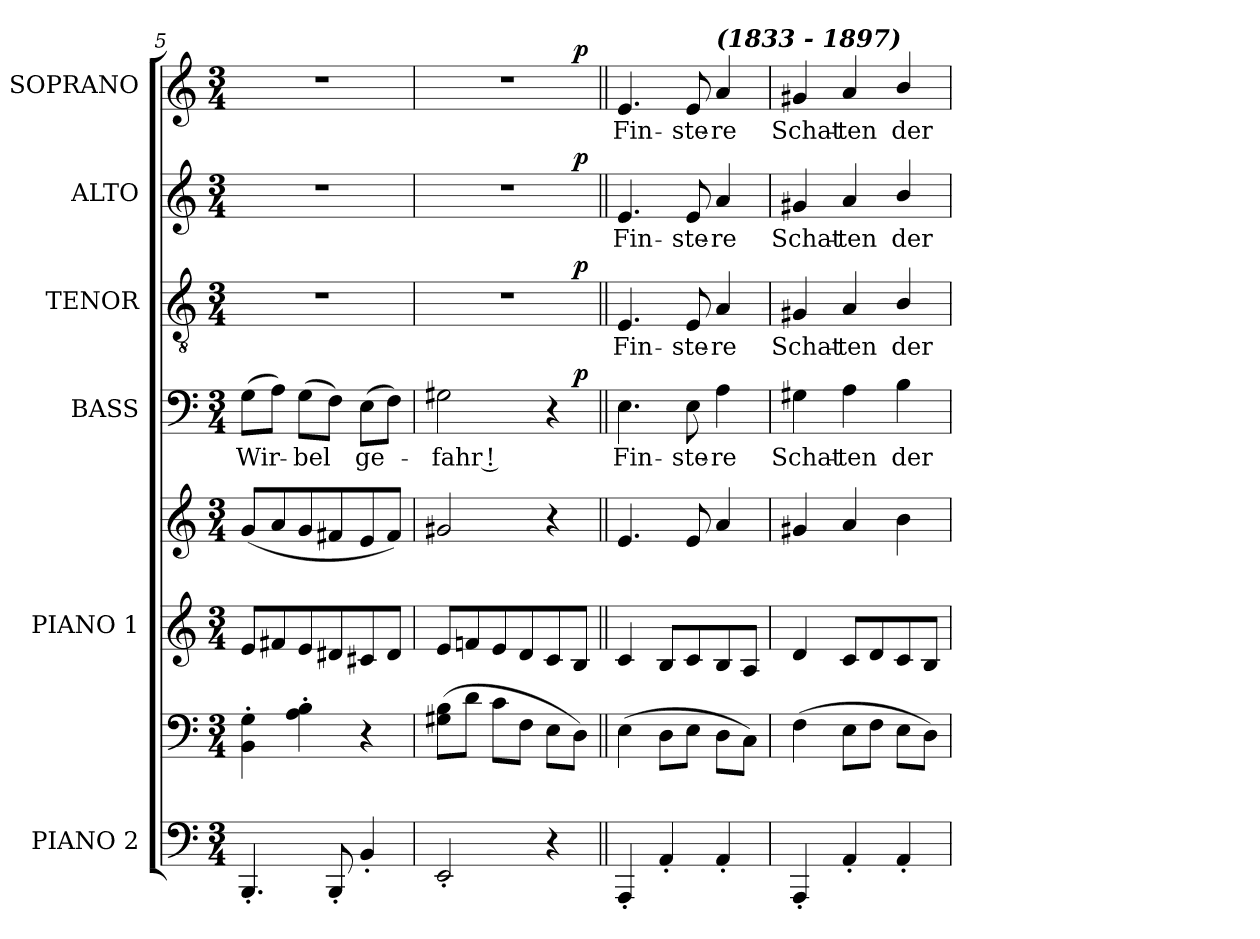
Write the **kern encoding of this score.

**kern	**kern	**kern	**kern	**kern	**text	**dynam	**kern	**text	**dynam	**kern	**text	**dynam	**kern	**text	**dynam
*part6	*part6	*part5	*part5	*part4	*part4	*part4	*part3	*part3	*part3	*part2	*part2	*part2	*part1	*part1	*part1
*staff8	*staff7	*staff6	*staff5	*staff4	*staff4	*staff4	*staff3	*staff3	*staff3	*staff2	*staff2	*staff2	*staff1	*staff1	*staff1
*I"PIANO 2	*	*I"PIANO 1	*	*I"BASS	*	*	*I"TENOR	*	*	*I"ALTO	*	*	*I"SOPRANO	*	*
*I'P 2	*	*I'P 1	*	*I'B.	*	*	*I'T.	*	*	*I'A.	*	*	*I'S.	*	*
*clefF4	*clefF4	*clefG2	*clefG2	*clefF4	*	*	*clefGv2	*	*	*clefG2	*	*	*clefG2	*	*
*	*	*	*	*	*	*	*ITrd7c12	*	*	*	*	*	*	*	*
*k[]	*k[]	*k[]	*k[]	*k[]	*	*	*k[]	*	*	*k[]	*	*	*k[]	*	*
*C:	*C:	*C:	*C:	*C:	*	*	*C:	*	*	*C:	*	*	*C:	*	*
*M3/4	*M3/4	*M3/4	*M3/4	*M3/4	*	*	*M3/4	*	*	*M3/4	*	*	*M3/4	*	*
=5	=5	=5	=5	=5	=5	=5	=5	=5	=5	=5	=5	=5	=5	=5	=5
!	!	!	!	!	!LO:LY:b:color=#000000	!	!LO:N:vis=1	!	!	!LO:N:vis=1	!	!	!LO:N:vis=1	!	!
4.BBB'i/	4BBi\' 4Gi'	8ei/L	(8gi/L	(8Gi\L	Wir-	.	2.r	.	.	2.r	.	.	2.r	.	.
.	.	8f#Xi/	8ai/	8Ai\J)	.	.	.	.	.	.	.	.	.	.	.
!	!	!	!	!	!LO:LY:b:color=#000000	!	!	!	!	!	!	!	!	!	!
.	4Ai\' 4Bi'	8ei/	8gi/	(8Gi\L	-bel	.	.	.	.	.	.	.	.	.	.
8BBB'i/	.	8d#Xi/	8f#Xi/	8Fi\J)	.	.	.	.	.	.	.	.	.	.	.
!	!	!	!	!	!LO:LY:b:color=#000000	!	!	!	!	!	!	!	!	!	!
4BB'i/	4r	8c#Xi/	8ei/	(8Ei\L	ge-	.	.	.	.	.	.	.	.	.	.
.	.	8d#i/J	8f#i/J)	8Fi\J)	.	.	.	.	.	.	.	.	.	.	.
=6	=6	=6	=6	=6	=6	=6	=6	=6	=6	=6	=6	=6	=6	=6	=6
!	!	!	!	!	!LO:LY:b:color=#000000	!	!LO:N:vis=1	!	!	!LO:N:vis=1	!	!	!LO:N:vis=1	!	!
*	*	*	*	*^	*	*	*^	*	*	*^	*	*	*^	*	*
2EE'i/	(8G#Xi\ 8BiL	8ei/L	2g#Xi/	2G#Xi\	2ryy	-fahr !	.	2.r	2ryy	.	.	2.r	2ryy	.	.	2.r	2ryy	.	.
.	8di\J	8fni/	.	.	.	.	.	.	.	.	.	.	.	.	.	.	.	.	.
.	8ci\L	8ei/	.	.	.	.	.	.	.	.	.	.	.	.	.	.	.	.	.
.	8Fi\J	8di/	.	.	.	.	.	.	.	.	.	.	.	.	.	.	.	.	.
4r	8Ei\L	8ci/	4r	4r	8ryy	.	.	.	8ryy	.	.	.	8ryy	.	.	.	8ryy	.	.
.	8Di\J)	8Bi/J	.	.	8ryy	.	p	.	8ryy	.	p	.	8ryy	.	p	.	8ryy	.	p
*	*	*	*	*v	*v	*	*	*	*	*	*	*v	*v	*	*	*v	*v	*	*
*	*	*	*	*	*	*	*v	*v	*	*	*	*	*	*	*	*
=7||	=7||	=7||	=7||	=7||	=7||	=7||	=7||	=7||	=7||	=7||	=7||	=7||	=7||	=7||	=7||
*	*	*	*	*^	*	*	*^	*	*	*^	*	*	*^	*	*
!	!	!	!	!	!	!LO:LY:b:color=#000000	!	!	!	!	!	!	!	!	!	!	!	!	!
*	*	*	*	*v	*v	*	*	*	*	*	*	*v	*v	*	*	*v	*v	*	*
*	*	*	*	*	*	*	*v	*v	*	*	*	*	*	*	*	*
*	*	*	*	*^	*	*	*^	*	*	*^	*	*	*^	*	*
!	!	!	!	!	!	!	!	!	!	!LO:LY:b:color=#000000	!	!	!	!	!	!	!	!	!
*	*	*	*	*v	*v	*	*	*	*	*	*	*v	*v	*	*	*v	*v	*	*
*	*	*	*	*	*	*	*v	*v	*	*	*	*	*	*	*	*
*	*	*	*	*^	*	*	*^	*	*	*^	*	*	*^	*	*
!	!	!	!	!	!	!	!	!	!	!	!	!	!	!LO:LY:b:color=#000000	!	!	!	!	!
*	*	*	*	*v	*v	*	*	*	*	*	*	*v	*v	*	*	*v	*v	*	*
*	*	*	*	*	*	*	*v	*v	*	*	*	*	*	*	*	*
*	*	*	*	*^	*	*	*^	*	*	*^	*	*	*^	*	*
!	!	!	!	!	!	!	!	!	!	!	!	!	!	!	!	!	!	!LO:LY:b:color=#000000	!
*	*	*	*	*v	*v	*	*	*	*	*	*	*v	*v	*	*	*v	*v	*	*
*	*	*	*	*	*	*	*v	*v	*	*	*	*	*	*	*	*
4AAA'i/	(4Ei\	4ci/	4.ei/	4.Ei\	Fin-	.	4.EEi/	Fin-	.	4.ei/	Fin-	.	4.ei/	Fin-	.
4AA'i/	8Di\L	8Bi/L	.	.	.	.	.	.	.	.	.	.	.	.	.
!	!	!	!	!	!LO:LY:b:color=#000000	!	!	!	!	!	!	!	!	!	!
!	!	!	!	!	!	!	!	!LO:LY:b:color=#000000	!	!	!	!	!	!	!
!	!	!	!	!	!	!	!	!	!	!	!LO:LY:b:color=#000000	!	!	!	!
!	!	!	!	!	!	!	!	!	!	!	!	!	!	!LO:LY:b:color=#000000	!
.	8Ei\J	8ci/	8ei/	8Ei\	-ste-	.	8EEi/	-ste-	.	8ei/	-ste-	.	8ei/	-ste-	.
!	!	!	!	!	!LO:LY:b:color=#000000	!	!	!	!	!	!	!	!	!	!
!	!	!	!	!	!	!	!	!LO:LY:b:color=#000000	!	!	!	!	!	!	!
!	!	!	!	!	!	!	!	!	!	!	!LO:LY:b:color=#000000	!	!	!	!
!	!	!	!	!	!	!	!	!	!	!	!	!	!LO:TX:a:Bi:t=(1833 - 1897)	!	!
!	!	!	!	!	!	!	!	!	!	!	!	!	!	!LO:LY:b:color=#000000	!
4AA'i/	8Di\L	8Bi/	4ai/	4Ai\	-re	.	4AAi/	-re	.	4ai/	-re	.	4ai/	-re	.
.	8Ci\J)	8Ai/J	.	.	.	.	.	.	.	.	.	.	.	.	.
=8	=8	=8	=8	=8	=8	=8	=8	=8	=8	=8	=8	=8	=8	=8	=8
!	!	!	!	!	!LO:LY:b:color=#000000	!	!	!	!	!	!	!	!	!	!
!	!	!	!	!	!	!	!	!LO:LY:b:color=#000000	!	!	!	!	!	!	!
!	!	!	!	!	!	!	!	!	!	!	!LO:LY:b:color=#000000	!	!	!	!
!	!	!	!	!	!	!	!	!	!	!	!	!	!	!LO:LY:b:color=#000000	!
4AAA'i/	(4Fi\	4di/	4g#Xi/	4G#Xi\	Schat-	.	4GG#Xi/	Schat-	.	4g#Xi/	Schat-	.	4g#Xi/	Schat-	.
!	!	!	!	!	!LO:LY:b:color=#000000	!	!	!	!	!	!	!	!	!	!
!	!	!	!	!	!	!	!	!LO:LY:b:color=#000000	!	!	!	!	!	!	!
!	!	!	!	!	!	!	!	!	!	!	!LO:LY:b:color=#000000	!	!	!	!
!	!	!	!	!	!	!	!	!	!	!	!	!	!	!LO:LY:b:color=#000000	!
4AA'i/	8Ei\L	8ci/L	4ai/	4Ai\	-ten	.	4AAi/	-ten	.	4ai/	-ten	.	4ai/	-ten	.
.	8Fi\J	8di/	.	.	.	.	.	.	.	.	.	.	.	.	.
!	!	!	!	!	!LO:LY:b:color=#000000	!	!	!	!	!	!	!	!	!	!
!	!	!	!	!	!	!	!	!LO:LY:b:color=#000000	!	!	!	!	!	!	!
!	!	!	!	!	!	!	!	!	!	!	!LO:LY:b:color=#000000	!	!	!	!
!	!	!	!	!	!	!	!	!	!	!	!	!	!	!LO:LY:b:color=#000000	!
4AA'i/	8Ei\L	8ci/	4bi\	4Bi\	der	.	4BBi/	der	.	4bi/	der	.	4bi/	der	.
.	8Di\J)	8Bi/J	.	.	.	.	.	.	.	.	.	.	.	.	.
=	=	=	=	=	=	=	=	=	=	=	=	=	=	=	=
*-	*-	*-	*-	*-	*-	*-	*-	*-	*-	*-	*-	*-	*-	*-	*-
